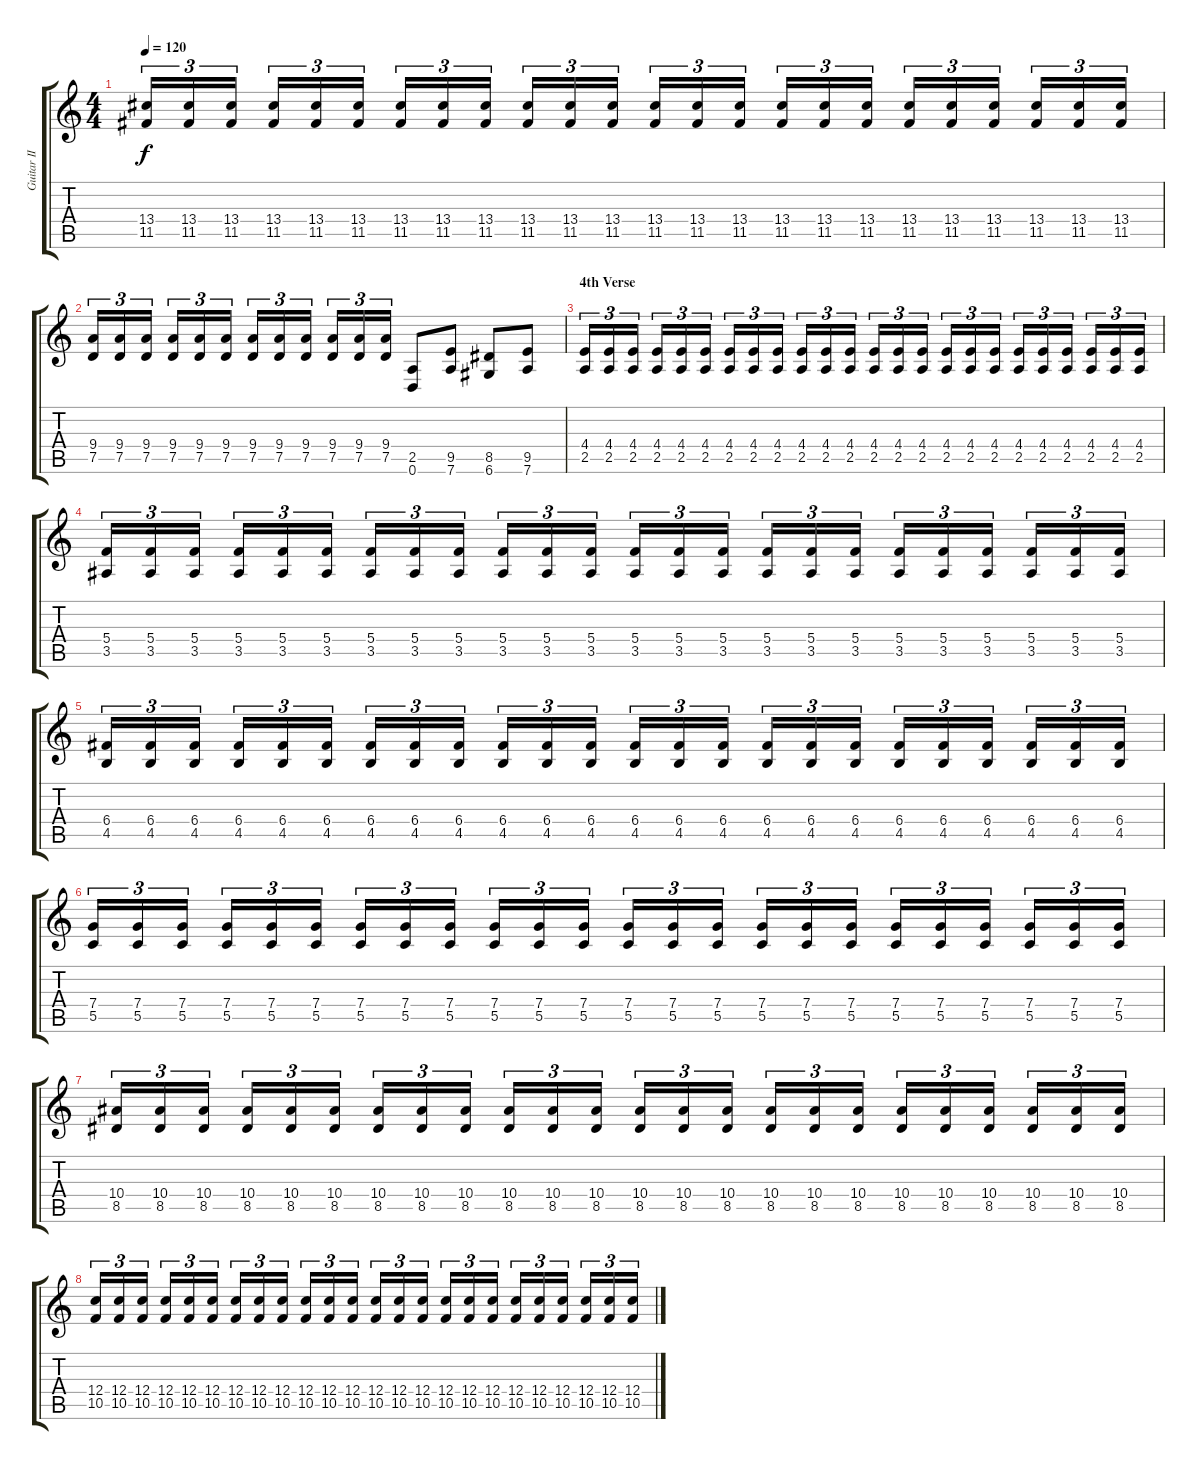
\track ("Guitar II" "Guitar II") {instrument distortionguitar}
\staff {score tabs}
\tuning (D4 A3 F3 C3 G2 D2) {hide}
\ts (4 4)
\tempo 120
\clef g2
\ks c
(13.4 11.5).16{tu (3 2) dy f} (13.4 11.5).16{tu (3 2)} (13.4 11.5).16{tu (3 2)} (13.4 11.5).16{tu (3 2)} (13.4 11.5).16{tu (3 2)} (13.4 11.5).16{tu (3 2)} (13.4 11.5).16{tu (3 2)} (13.4 11.5).16{tu (3 2)} (13.4 11.5).16{tu (3 2)} (13.4 11.5).16{tu (3 2)} (13.4 11.5).16{tu (3 2)} (13.4 11.5).16{tu (3 2)} (13.4 11.5).16{tu (3 2)} (13.4 11.5).16{tu (3 2)} (13.4 11.5).16{tu (3 2)} (13.4 11.5).16{tu (3 2)} (13.4 11.5).16{tu (3 2)} (13.4 11.5).16{tu (3 2)} (13.4 11.5).16{tu (3 2)} (13.4 11.5).16{tu (3 2)} (13.4 11.5).16{tu (3 2)} (13.4 11.5).16{tu (3 2)} (13.4 11.5).16{tu (3 2)} (13.4 11.5).16{tu (3 2)} |
(9.4 7.5).16{tu (3 2)} (9.4 7.5).16{tu (3 2)} (9.4 7.5).16{tu (3 2)} (9.4 7.5).16{tu (3 2)} (9.4 7.5).16{tu (3 2)} (9.4 7.5).16{tu (3 2)} (9.4 7.5).16{tu (3 2)} (9.4 7.5).16{tu (3 2)} (9.4 7.5).16{tu (3 2)} (9.4 7.5).16{tu (3 2)} (9.4 7.5).16{tu (3 2)} (9.4 7.5).16{tu (3 2)} (2.5 0.6).8 (9.5 7.6).8 (8.5 6.6).8 (9.5 7.6).8 |
\section ("" "4th Verse")
(4.4 2.5).16{tu (3 2)} (4.4 2.5).16{tu (3 2)} (4.4 2.5).16{tu (3 2)} (4.4 2.5).16{tu (3 2)} (4.4 2.5).16{tu (3 2)} (4.4 2.5).16{tu (3 2)} (4.4 2.5).16{tu (3 2)} (4.4 2.5).16{tu (3 2)} (4.4 2.5).16{tu (3 2)} (4.4 2.5).16{tu (3 2)} (4.4 2.5).16{tu (3 2)} (4.4 2.5).16{tu (3 2)} (4.4 2.5).16{tu (3 2)} (4.4 2.5).16{tu (3 2)} (4.4 2.5).16{tu (3 2)} (4.4 2.5).16{tu (3 2)} (4.4 2.5).16{tu (3 2)} (4.4 2.5).16{tu (3 2)} (4.4 2.5).16{tu (3 2)} (4.4 2.5).16{tu (3 2)} (4.4 2.5).16{tu (3 2)} (4.4 2.5).16{tu (3 2)} (4.4 2.5).16{tu (3 2)} (4.4 2.5).16{tu (3 2)} |
(5.4 3.5).16{tu (3 2)} (5.4 3.5).16{tu (3 2)} (5.4 3.5).16{tu (3 2)} (5.4 3.5).16{tu (3 2)} (5.4 3.5).16{tu (3 2)} (5.4 3.5).16{tu (3 2)} (5.4 3.5).16{tu (3 2)} (5.4 3.5).16{tu (3 2)} (5.4 3.5).16{tu (3 2)} (5.4 3.5).16{tu (3 2)} (5.4 3.5).16{tu (3 2)} (5.4 3.5).16{tu (3 2)} (5.4 3.5).16{tu (3 2)} (5.4 3.5).16{tu (3 2)} (5.4 3.5).16{tu (3 2)} (5.4 3.5).16{tu (3 2)} (5.4 3.5).16{tu (3 2)} (5.4 3.5).16{tu (3 2)} (5.4 3.5).16{tu (3 2)} (5.4 3.5).16{tu (3 2)} (5.4 3.5).16{tu (3 2)} (5.4 3.5).16{tu (3 2)} (5.4 3.5).16{tu (3 2)} (5.4 3.5).16{tu (3 2)} |
(6.4 4.5).16{tu (3 2)} (6.4 4.5).16{tu (3 2)} (6.4 4.5).16{tu (3 2)} (6.4 4.5).16{tu (3 2)} (6.4 4.5).16{tu (3 2)} (6.4 4.5).16{tu (3 2)} (6.4 4.5).16{tu (3 2)} (6.4 4.5).16{tu (3 2)} (6.4 4.5).16{tu (3 2)} (6.4 4.5).16{tu (3 2)} (6.4 4.5).16{tu (3 2)} (6.4 4.5).16{tu (3 2)} (6.4 4.5).16{tu (3 2)} (6.4 4.5).16{tu (3 2)} (6.4 4.5).16{tu (3 2)} (6.4 4.5).16{tu (3 2)} (6.4 4.5).16{tu (3 2)} (6.4 4.5).16{tu (3 2)} (6.4 4.5).16{tu (3 2)} (6.4 4.5).16{tu (3 2)} (6.4 4.5).16{tu (3 2)} (6.4 4.5).16{tu (3 2)} (6.4 4.5).16{tu (3 2)} (6.4 4.5).16{tu (3 2)} |
(7.4 5.5).16{tu (3 2)} (7.4 5.5).16{tu (3 2)} (7.4 5.5).16{tu (3 2)} (7.4 5.5).16{tu (3 2)} (7.4 5.5).16{tu (3 2)} (7.4 5.5).16{tu (3 2)} (7.4 5.5).16{tu (3 2)} (7.4 5.5).16{tu (3 2)} (7.4 5.5).16{tu (3 2)} (7.4 5.5).16{tu (3 2)} (7.4 5.5).16{tu (3 2)} (7.4 5.5).16{tu (3 2)} (7.4 5.5).16{tu (3 2)} (7.4 5.5).16{tu (3 2)} (7.4 5.5).16{tu (3 2)} (7.4 5.5).16{tu (3 2)} (7.4 5.5).16{tu (3 2)} (7.4 5.5).16{tu (3 2)} (7.4 5.5).16{tu (3 2)} (7.4 5.5).16{tu (3 2)} (7.4 5.5).16{tu (3 2)} (7.4 5.5).16{tu (3 2)} (7.4 5.5).16{tu (3 2)} (7.4 5.5).16{tu (3 2)} |
(10.4 8.5).16{tu (3 2)} (10.4 8.5).16{tu (3 2)} (10.4 8.5).16{tu (3 2)} (10.4 8.5).16{tu (3 2)} (10.4 8.5).16{tu (3 2)} (10.4 8.5).16{tu (3 2)} (10.4 8.5).16{tu (3 2)} (10.4 8.5).16{tu (3 2)} (10.4 8.5).16{tu (3 2)} (10.4 8.5).16{tu (3 2)} (10.4 8.5).16{tu (3 2)} (10.4 8.5).16{tu (3 2)} (10.4 8.5).16{tu (3 2)} (10.4 8.5).16{tu (3 2)} (10.4 8.5).16{tu (3 2)} (10.4 8.5).16{tu (3 2)} (10.4 8.5).16{tu (3 2)} (10.4 8.5).16{tu (3 2)} (10.4 8.5).16{tu (3 2)} (10.4 8.5).16{tu (3 2)} (10.4 8.5).16{tu (3 2)} (10.4 8.5).16{tu (3 2)} (10.4 8.5).16{tu (3 2)} (10.4 8.5).16{tu (3 2)} |
(12.4 10.5).16{tu (3 2)} (12.4 10.5).16{tu (3 2)} (12.4 10.5).16{tu (3 2)} (12.4 10.5).16{tu (3 2)} (12.4 10.5).16{tu (3 2)} (12.4 10.5).16{tu (3 2)} (12.4 10.5).16{tu (3 2)} (12.4 10.5).16{tu (3 2)} (12.4 10.5).16{tu (3 2)} (12.4 10.5).16{tu (3 2)} (12.4 10.5).16{tu (3 2)} (12.4 10.5).16{tu (3 2)} (12.4 10.5).16{tu (3 2)} (12.4 10.5).16{tu (3 2)} (12.4 10.5).16{tu (3 2)} (12.4 10.5).16{tu (3 2)} (12.4 10.5).16{tu (3 2)} (12.4 10.5).16{tu (3 2)} (12.4 10.5).16{tu (3 2)} (12.4 10.5).16{tu (3 2)} (12.4 10.5).16{tu (3 2)} (12.4 10.5).16{tu (3 2)} (12.4 10.5).16{tu (3 2)} (12.4 10.5).16{tu (3 2)}
